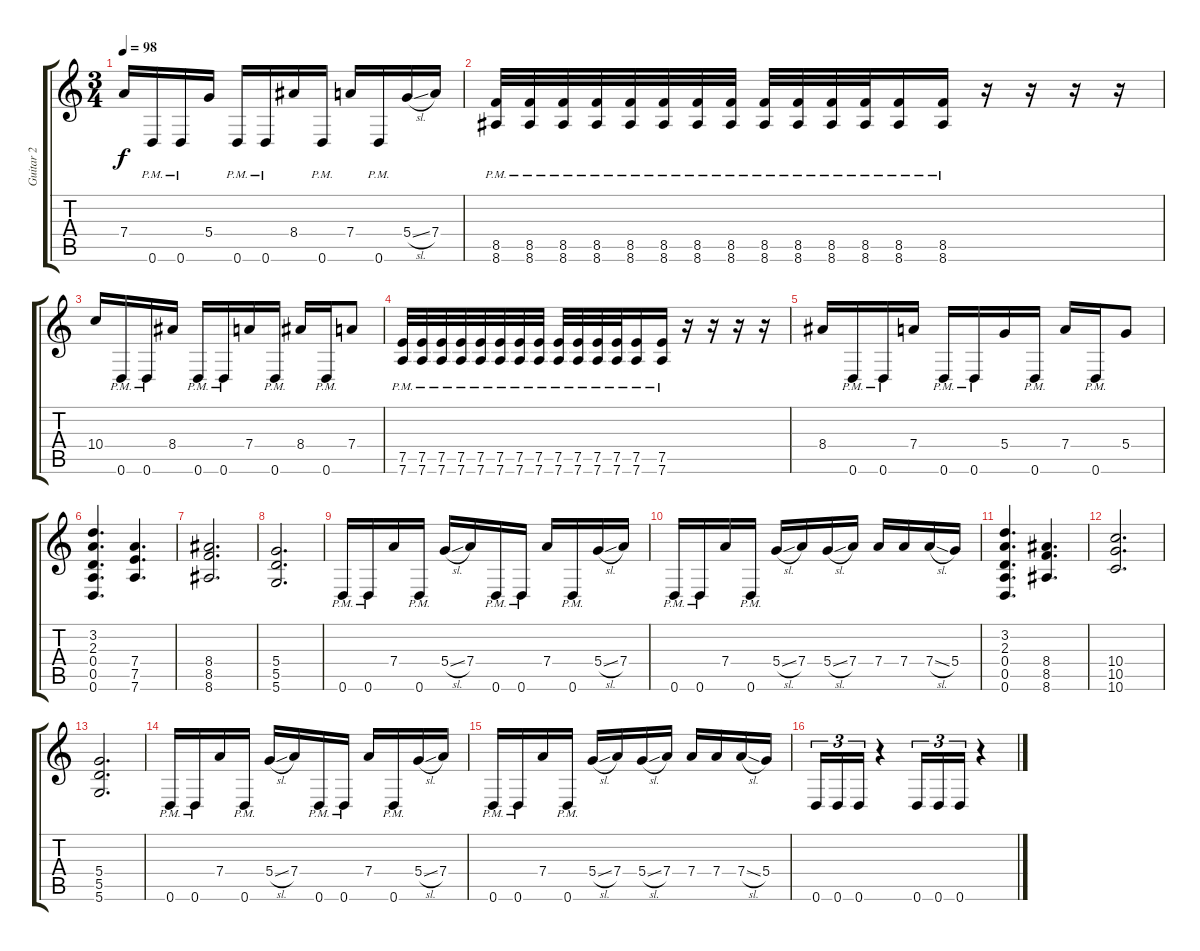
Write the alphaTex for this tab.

\track ("Guitar 2" "Guitar 2") {instrument distortionguitar}
\staff {score tabs}
\tuning (E4 B3 G3 D3 A2 D2) {hide}
\ts (3 4)
\tempo 98
\clef g2
\ks c
7.4.16{dy f} 0.6{pm}.16 0.6{pm}.16 5.4.16 0.6{pm}.16 0.6{pm}.16 8.4.16 0.6{pm}.16 7.4.16 0.6{pm}.16 5.4{sl}.16 7.4.16 |
(8.5{pm} 8.6{pm}).32 (8.5{pm} 8.6{pm}).32 (8.5{pm} 8.6{pm}).32 (8.5{pm} 8.6{pm}).32 (8.5{pm} 8.6{pm}).32 (8.5{pm} 8.6{pm}).32 (8.5{pm} 8.6{pm}).32 (8.5{pm} 8.6{pm}).32 (8.5{pm} 8.6{pm}).32 (8.5{pm} 8.6{pm}).32 (8.5{pm} 8.6{pm}).32 (8.5{pm} 8.6{pm}).32 (8.5{pm} 8.6{pm}).16 (8.5{pm} 8.6{pm}).16 r.16 r.16 r.16 r.16 |
10.4.16 0.6{pm}.16 0.6{pm}.16 8.4.16 0.6{pm}.16 0.6{pm}.16 7.4.16 0.6{pm}.16 8.4.16 0.6{pm}.16 7.4.8 |
(7.5{pm} 7.6{pm}).32 (7.5{pm} 7.6{pm}).32 (7.5{pm} 7.6{pm}).32 (7.5{pm} 7.6{pm}).32 (7.5{pm} 7.6{pm}).32 (7.5{pm} 7.6{pm}).32 (7.5{pm} 7.6{pm}).32 (7.5{pm} 7.6{pm}).32 (7.5{pm} 7.6{pm}).32 (7.5{pm} 7.6{pm}).32 (7.5{pm} 7.6{pm}).32 (7.5{pm} 7.6{pm}).32 (7.5{pm} 7.6{pm}).16 (7.5{pm} 7.6{pm}).16 r.16 r.16 r.16 r.16 |
8.4.16 0.6{pm}.16 0.6{pm}.16 7.4.16 0.6{pm}.16 0.6{pm}.16 5.4.16 0.6{pm}.16 7.4.16 0.6{pm}.16 5.4.8 |
(3.2 2.3 0.4 0.5 0.6).4{d} (7.4 7.5 7.6).4{d} |
(8.4 8.5 8.6).2{d} |
(5.4 5.5 5.6).2{d} |
0.6{pm}.16 0.6{pm}.16 7.4.16 0.6{pm}.16 5.4{sl}.16 7.4.16 0.6{pm}.16 0.6{pm}.16 7.4.16 0.6{pm}.16 5.4{sl}.16 7.4.16 |
0.6{pm}.16 0.6{pm}.16 7.4.16 0.6{pm}.16 5.4{sl}.16 7.4.16 5.4{sl}.16 7.4.16 7.4.16 7.4.16 7.4{sl}.16 5.4.16 |
(3.2 2.3 0.4 0.5 0.6).4{d} (8.4 8.5 8.6).4{d} |
(10.4 10.5 10.6).2{d} |
(5.4 5.5 5.6).2{d} |
0.6{pm}.16 0.6{pm}.16 7.4.16 0.6{pm}.16 5.4{sl}.16 7.4.16 0.6{pm}.16 0.6{pm}.16 7.4.16 0.6{pm}.16 5.4{sl}.16 7.4.16 |
0.6{pm}.16 0.6{pm}.16 7.4.16 0.6{pm}.16 5.4{sl}.16 7.4.16 5.4{sl}.16 7.4.16 7.4.16 7.4.16 7.4{sl}.16 5.4.16 |
0.6.16{tu (3 2)} 0.6.16{tu (3 2)} 0.6.16{tu (3 2)} r.4 0.6.16{tu (3 2)} 0.6.16{tu (3 2)} 0.6.16{tu (3 2)} r.4
